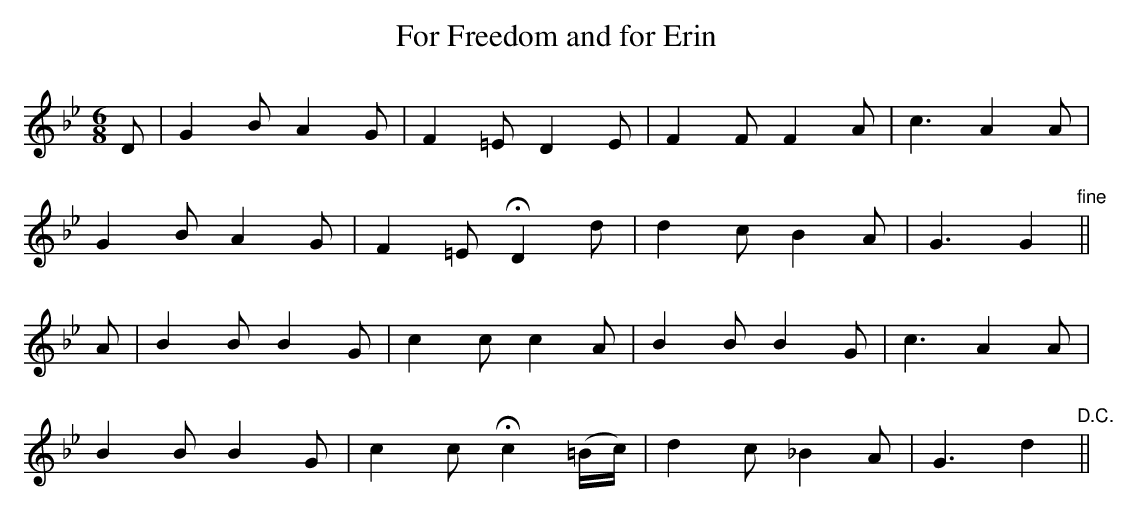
X:1
T: For Freedom and for Erin
M: 6/8
L: 1/8
K: Gm
D|G2 B A2 G|F2 =E D2 E|F2 F F2 A|c3 A2 A|
G2 B A2 G|F2 =E HD2 d|d2 c B2 A|G3 G2"fine"||
A|B2 B B2 G|c2 c c2 A|B2 B B2 G|c3 A2 A|
B2 B B2 G|c2 c Hc2 (=B/c/)|d2 c _B2 A|G3 d2"D.C."||
